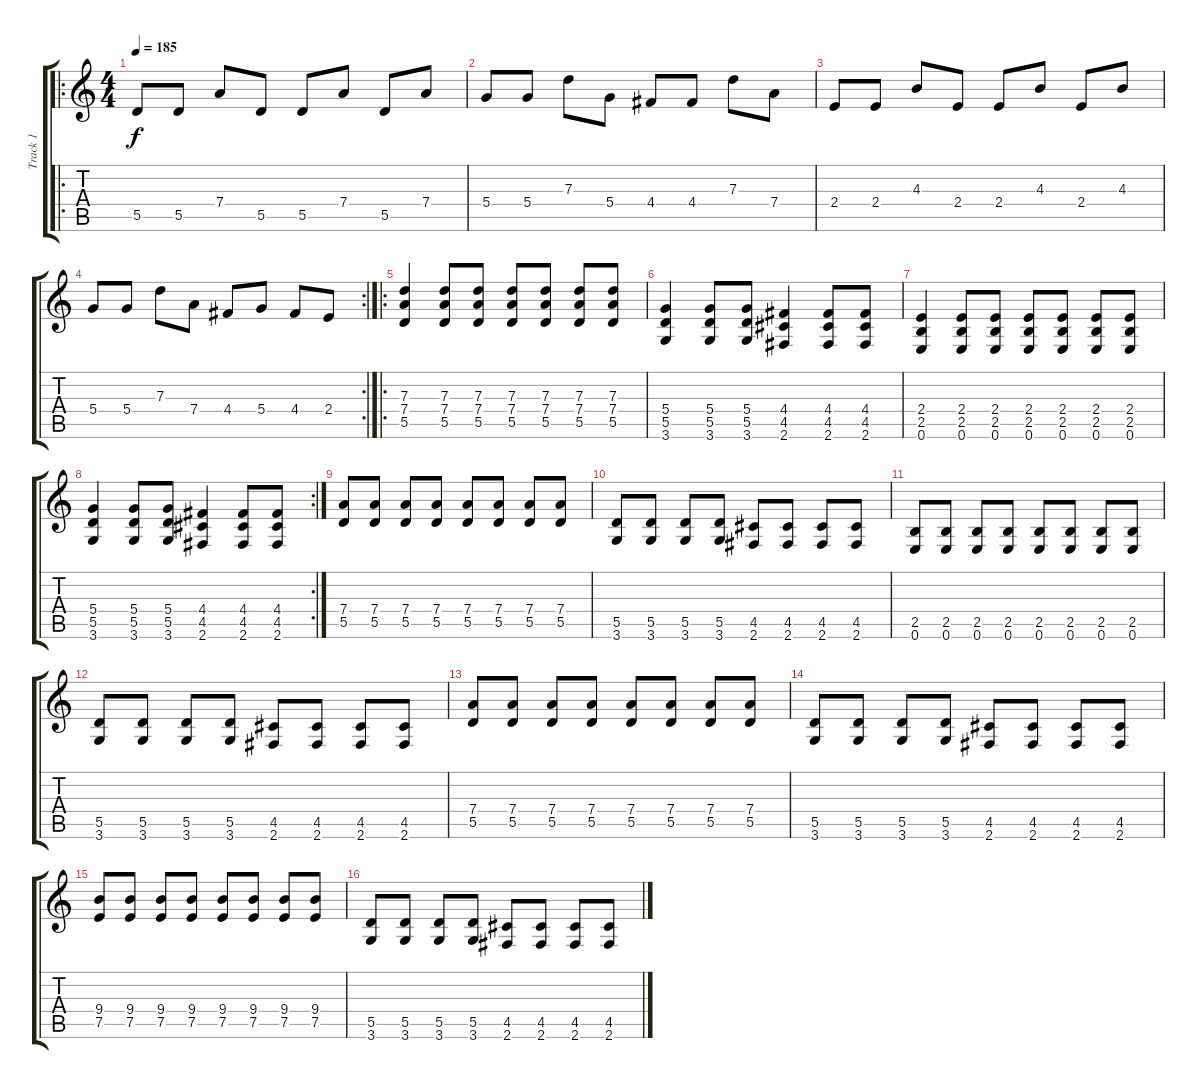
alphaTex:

\track ("Track 1" "Track 1") {instrument distortionguitar}
\staff {score tabs}
\tuning (E4 B3 G3 D3 A2 E2) {hide}
\ro
\ts (4 4)
\tempo 185
\clef g2
\ks c
5.5.8{dy f instrument distortionguitar} 5.5.8 7.4.8 5.5.8 5.5.8 7.4.8 5.5.8 7.4.8 |
5.4.8 5.4.8 7.3.8 5.4.8 4.4.8 4.4.8 7.3.8 7.4.8 |
2.4.8 2.4.8 4.3.8 2.4.8 2.4.8 4.3.8 2.4.8 4.3.8 |
\rc 2
5.4.8 5.4.8 7.3.8 7.4.8 4.4.8 5.4.8 4.4.8 2.4.8 |
\ro
(7.3 7.4 5.5).4 (7.3 7.4 5.5).8 (7.3 7.4 5.5).8 (7.3 7.4 5.5).8 (7.3 7.4 5.5).8 (7.3 7.4 5.5).8 (7.3 7.4 5.5).8 |
(5.4 5.5 3.6).4 (5.4 5.5 3.6).8 (5.4 5.5 3.6).8 (4.4 4.5 2.6).4 (4.4 4.5 2.6).8 (4.4 4.5 2.6).8 |
(2.4 2.5 0.6).4 (2.4 2.5 0.6).8 (2.4 2.5 0.6).8 (2.4 2.5 0.6).8 (2.4 2.5 0.6).8 (2.4 2.5 0.6).8 (2.4 2.5 0.6).8 |
\rc 2
(5.4 5.5 3.6).4 (5.4 5.5 3.6).8 (5.4 5.5 3.6).8 (4.4 4.5 2.6).4 (4.4 4.5 2.6).8 (4.4 4.5 2.6).8 |
(7.4 5.5).8 (7.4 5.5).8 (7.4 5.5).8 (7.4 5.5).8 (7.4 5.5).8 (7.4 5.5).8 (7.4 5.5).8 (7.4 5.5).8 |
(5.5 3.6).8 (5.5 3.6).8 (5.5 3.6).8 (5.5 3.6).8 (4.5 2.6).8 (4.5 2.6).8 (4.5 2.6).8 (4.5 2.6).8 |
(2.5 0.6).8 (2.5 0.6).8 (2.5 0.6).8 (2.5 0.6).8 (2.5 0.6).8 (2.5 0.6).8 (2.5 0.6).8 (2.5 0.6).8 |
(5.5 3.6).8 (5.5 3.6).8 (5.5 3.6).8 (5.5 3.6).8 (4.5 2.6).8 (4.5 2.6).8 (4.5 2.6).8 (4.5 2.6).8 |
(7.4 5.5).8 (7.4 5.5).8 (7.4 5.5).8 (7.4 5.5).8 (7.4 5.5).8 (7.4 5.5).8 (7.4 5.5).8 (7.4 5.5).8 |
(5.5 3.6).8 (5.5 3.6).8 (5.5 3.6).8 (5.5 3.6).8 (4.5 2.6).8 (4.5 2.6).8 (4.5 2.6).8 (4.5 2.6).8 |
(9.4 7.5).8 (9.4 7.5).8 (9.4 7.5).8 (9.4 7.5).8 (9.4 7.5).8 (9.4 7.5).8 (9.4 7.5).8 (9.4 7.5).8 |
(5.5 3.6).8 (5.5 3.6).8 (5.5 3.6).8 (5.5 3.6).8 (4.5 2.6).8 (4.5 2.6).8 (4.5 2.6).8 (4.5 2.6).8
